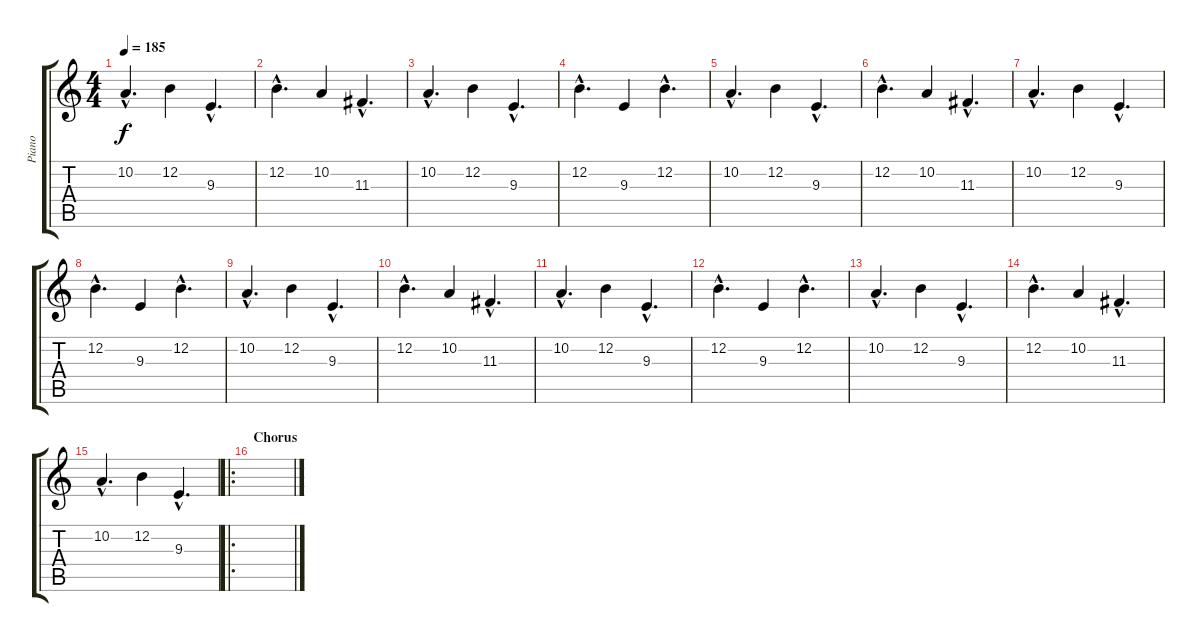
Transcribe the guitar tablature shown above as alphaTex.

\track ("Piano" "Piano") {instrument electricgrandpiano}
\staff {score tabs}
\tuning (E4 B3 G3 D3 A2 E2) {hide}
\ts (4 4)
\tempo 185
\clef g2
\ks c
10.2{hac}.4{d dy f} 12.2.4 9.3{hac}.4{d} |
12.2{hac}.4{d} 10.2.4 11.3{hac}.4{d} |
10.2{hac}.4{d} 12.2.4 9.3{hac}.4{d} |
12.2{hac}.4{d} 9.3.4 12.2{hac}.4{d} |
10.2{hac}.4{d} 12.2.4 9.3{hac}.4{d} |
12.2{hac}.4{d} 10.2.4 11.3{hac}.4{d} |
10.2{hac}.4{d} 12.2.4 9.3{hac}.4{d} |
12.2{hac}.4{d} 9.3.4 12.2{hac}.4{d} |
10.2{hac}.4{d} 12.2.4 9.3{hac}.4{d} |
12.2{hac}.4{d} 10.2.4 11.3{hac}.4{d} |
10.2{hac}.4{d} 12.2.4 9.3{hac}.4{d} |
12.2{hac}.4{d} 9.3.4 12.2{hac}.4{d} |
10.2{hac}.4{d} 12.2.4 9.3{hac}.4{d} |
12.2{hac}.4{d} 10.2.4 11.3{hac}.4{d} |
10.2{hac}.4{d} 12.2.4 9.3{hac}.4{d} |
\ro
\section ("" "Chorus")
